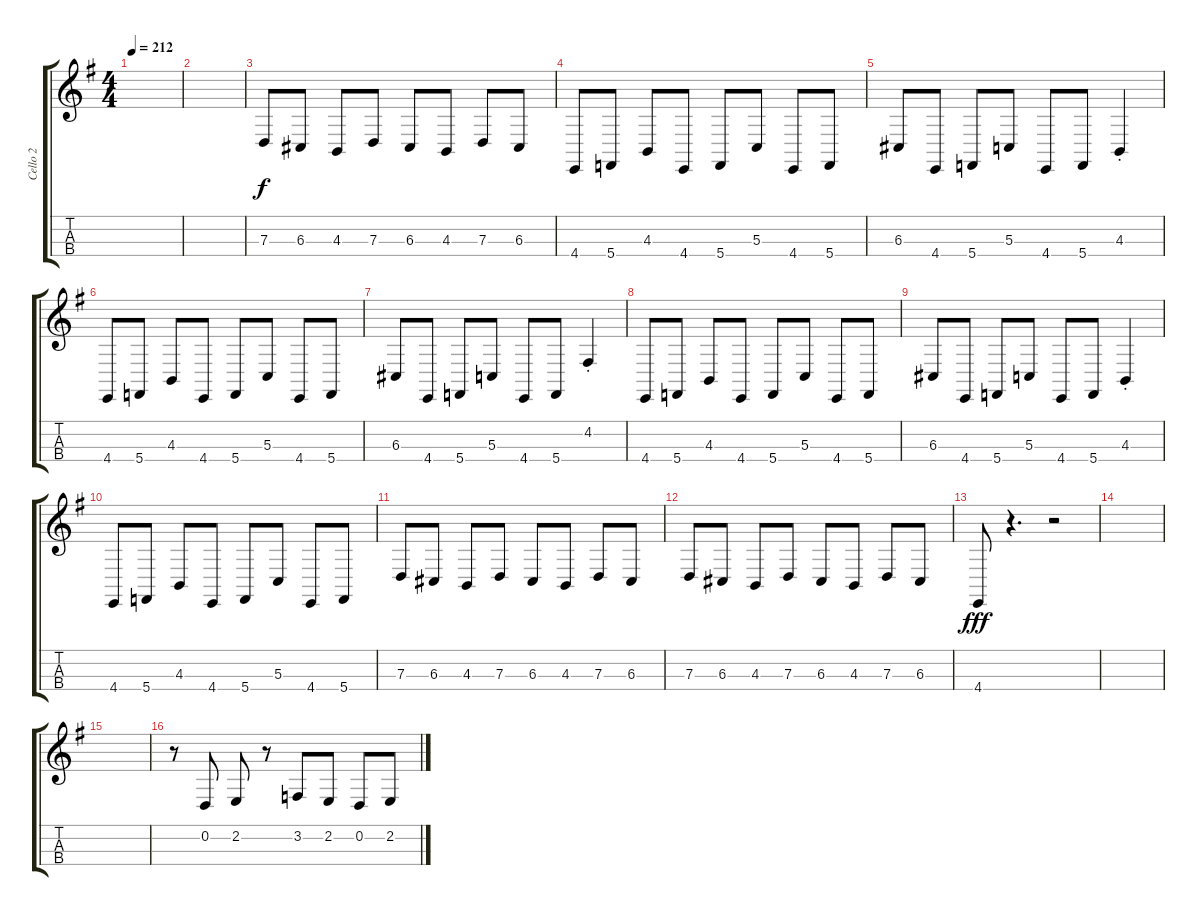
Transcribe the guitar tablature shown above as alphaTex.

\track ("Cello 2" "Cello 2") {instrument cello}
\staff {score tabs}
\tuning (A3 D3 G2 C2) {hide}
\ts (4 4)
\tempo 212
\clef g2
\ks g
|
|
7.3.8 6.3.8 4.3.8 7.3.8 6.3.8 4.3.8 7.3.8 6.3.8 |
4.4.8 5.4.8 4.3.8 4.4.8 5.4.8 5.3.8 4.4.8 5.4.8 |
6.3.8 4.4.8 5.4.8 5.3.8 4.4.8 5.4.8 4.3{st}.4 |
4.4.8 5.4.8 4.3.8 4.4.8 5.4.8 5.3.8 4.4.8 5.4.8 |
6.3.8 4.4.8 5.4.8 5.3.8 4.4.8 5.4.8 4.2{st}.4 |
4.4.8 5.4.8 4.3.8 4.4.8 5.4.8 5.3.8 4.4.8 5.4.8 |
6.3.8 4.4.8 5.4.8 5.3.8 4.4.8 5.4.8 4.3{st}.4 |
4.4.8 5.4.8 4.3.8 4.4.8 5.4.8 5.3.8 4.4.8 5.4.8 |
7.3.8 6.3.8 4.3.8 7.3.8 6.3.8 4.3.8 7.3.8 6.3.8 |
7.3.8 6.3.8 4.3.8 7.3.8 6.3.8 4.3.8 7.3.8 6.3.8 |
4.4.8{dy fff} r.4{d} r.2 |
|
|
r.8 0.2.8 2.2.8 r.8 3.2.8 2.2.8 0.2.8 2.2.8
